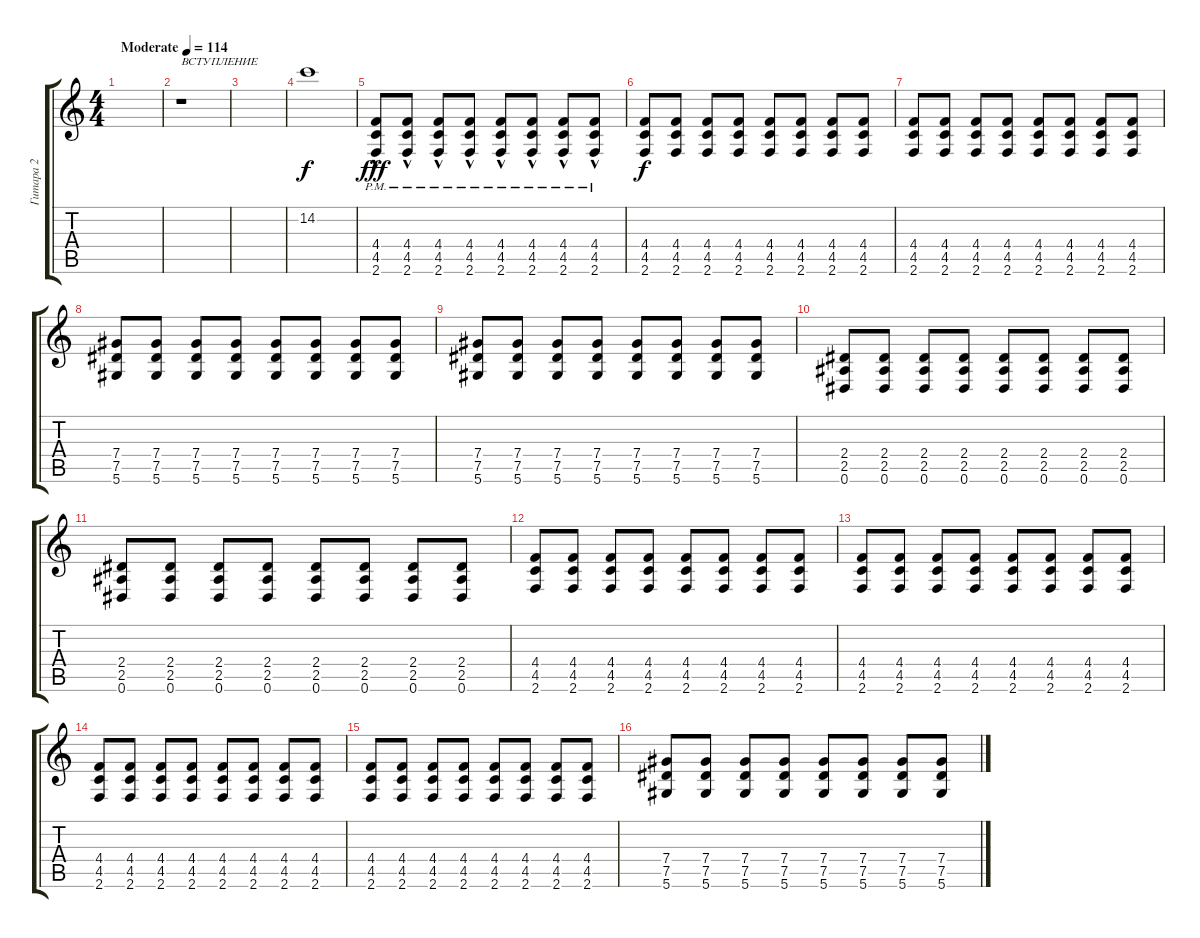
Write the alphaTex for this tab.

\track ("Гитара 2" "Гитара 2") {instrument distortionguitar}
\staff {score tabs}
\tuning (Eb4 Bb3 Gb3 Db3 Ab2 Eb2) {hide}
\ts (4 4)
\tempo (114 "Moderate")
\clef g2
\ks c
|
r.1{txt "ВСТУПЛЕНИЕ"} |
|
14.2.1{volume 16} |
(4.4{hac pm} 4.5{hac pm} 2.6{hac pm}).8{dy fff} (4.4{hac pm} 4.5{hac pm} 2.6{hac pm}).8 (4.4{hac pm} 4.5{hac pm} 2.6{hac pm}).8 (4.4{hac pm} 4.5{hac pm} 2.6{hac pm}).8 (4.4{hac pm} 4.5{hac pm} 2.6{hac pm}).8 (4.4{hac pm} 4.5{hac pm} 2.6{hac pm}).8 (4.4{hac pm} 4.5{hac pm} 2.6{hac pm}).8 (4.4{hac pm} 4.5{hac pm} 2.6{hac pm}).8 |
(4.4 4.5 2.6).8{dy f} (4.4 4.5 2.6).8 (4.4 4.5 2.6).8 (4.4 4.5 2.6).8 (4.4 4.5 2.6).8 (4.4 4.5 2.6).8 (4.4 4.5 2.6).8 (4.4 4.5 2.6).8 |
(4.4 4.5 2.6).8 (4.4 4.5 2.6).8 (4.4 4.5 2.6).8 (4.4 4.5 2.6).8 (4.4 4.5 2.6).8 (4.4 4.5 2.6).8 (4.4 4.5 2.6).8 (4.4 4.5 2.6).8 |
(7.4 7.5 5.6).8 (7.4 7.5 5.6).8 (7.4 7.5 5.6).8 (7.4 7.5 5.6).8 (7.4 7.5 5.6).8 (7.4 7.5 5.6).8 (7.4 7.5 5.6).8 (7.4 7.5 5.6).8 |
(7.4 7.5 5.6).8 (7.4 7.5 5.6).8 (7.4 7.5 5.6).8 (7.4 7.5 5.6).8 (7.4 7.5 5.6).8 (7.4 7.5 5.6).8 (7.4 7.5 5.6).8 (7.4 7.5 5.6).8 |
(2.4 2.5 0.6).8 (2.4 2.5 0.6).8 (2.4 2.5 0.6).8 (2.4 2.5 0.6).8 (2.4 2.5 0.6).8 (2.4 2.5 0.6).8 (2.4 2.5 0.6).8 (2.4 2.5 0.6).8 |
(2.4 2.5 0.6).8 (2.4 2.5 0.6).8 (2.4 2.5 0.6).8 (2.4 2.5 0.6).8 (2.4 2.5 0.6).8 (2.4 2.5 0.6).8 (2.4 2.5 0.6).8 (2.4 2.5 0.6).8 |
(4.4 4.5 2.6).8 (4.4 4.5 2.6).8 (4.4 4.5 2.6).8 (4.4 4.5 2.6).8 (4.4 4.5 2.6).8 (4.4 4.5 2.6).8 (4.4 4.5 2.6).8 (4.4 4.5 2.6).8 |
(4.4 4.5 2.6).8 (4.4 4.5 2.6).8 (4.4 4.5 2.6).8 (4.4 4.5 2.6).8 (4.4 4.5 2.6).8 (4.4 4.5 2.6).8 (4.4 4.5 2.6).8 (4.4 4.5 2.6).8 |
(4.4 4.5 2.6).8 (4.4 4.5 2.6).8 (4.4 4.5 2.6).8 (4.4 4.5 2.6).8 (4.4 4.5 2.6).8 (4.4 4.5 2.6).8 (4.4 4.5 2.6).8 (4.4 4.5 2.6).8 |
(4.4 4.5 2.6).8 (4.4 4.5 2.6).8 (4.4 4.5 2.6).8 (4.4 4.5 2.6).8 (4.4 4.5 2.6).8 (4.4 4.5 2.6).8 (4.4 4.5 2.6).8 (4.4 4.5 2.6).8 |
(7.4 7.5 5.6).8 (7.4 7.5 5.6).8 (7.4 7.5 5.6).8 (7.4 7.5 5.6).8 (7.4 7.5 5.6).8 (7.4 7.5 5.6).8 (7.4 7.5 5.6).8 (7.4 7.5 5.6).8
